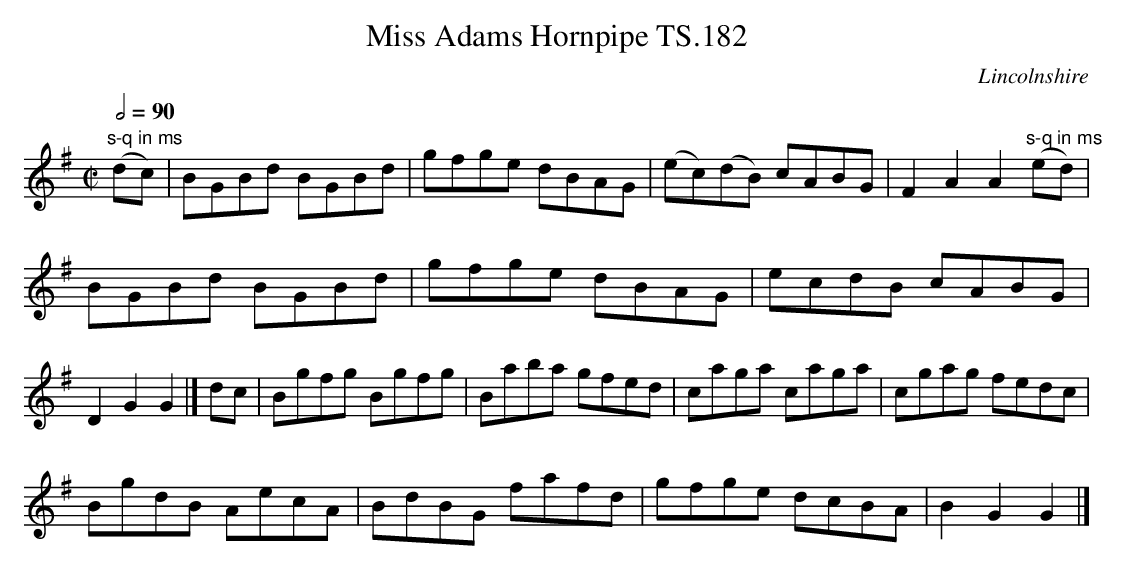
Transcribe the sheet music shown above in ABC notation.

X:1
T:Miss Adams Hornpipe TS.182
L:1/8
M:C|
O:Lincolnshire
Q:1/2=90
K:G
"s-q in ms"(dc)|BGBd BGBd|gfge dBAG|(ec)(dB) cABG|F2A2A2"s-q in ms"(ed)|!
BGBd BGBd|gfge dBAG|ecdB cABG|D2G2G2|]
dc|Bgfg Bgfg|Baba gfed|caga caga|cgag fedc|!
BgdB AecA|BdBG fafd|gfge dcBA|B2G2G2|]
